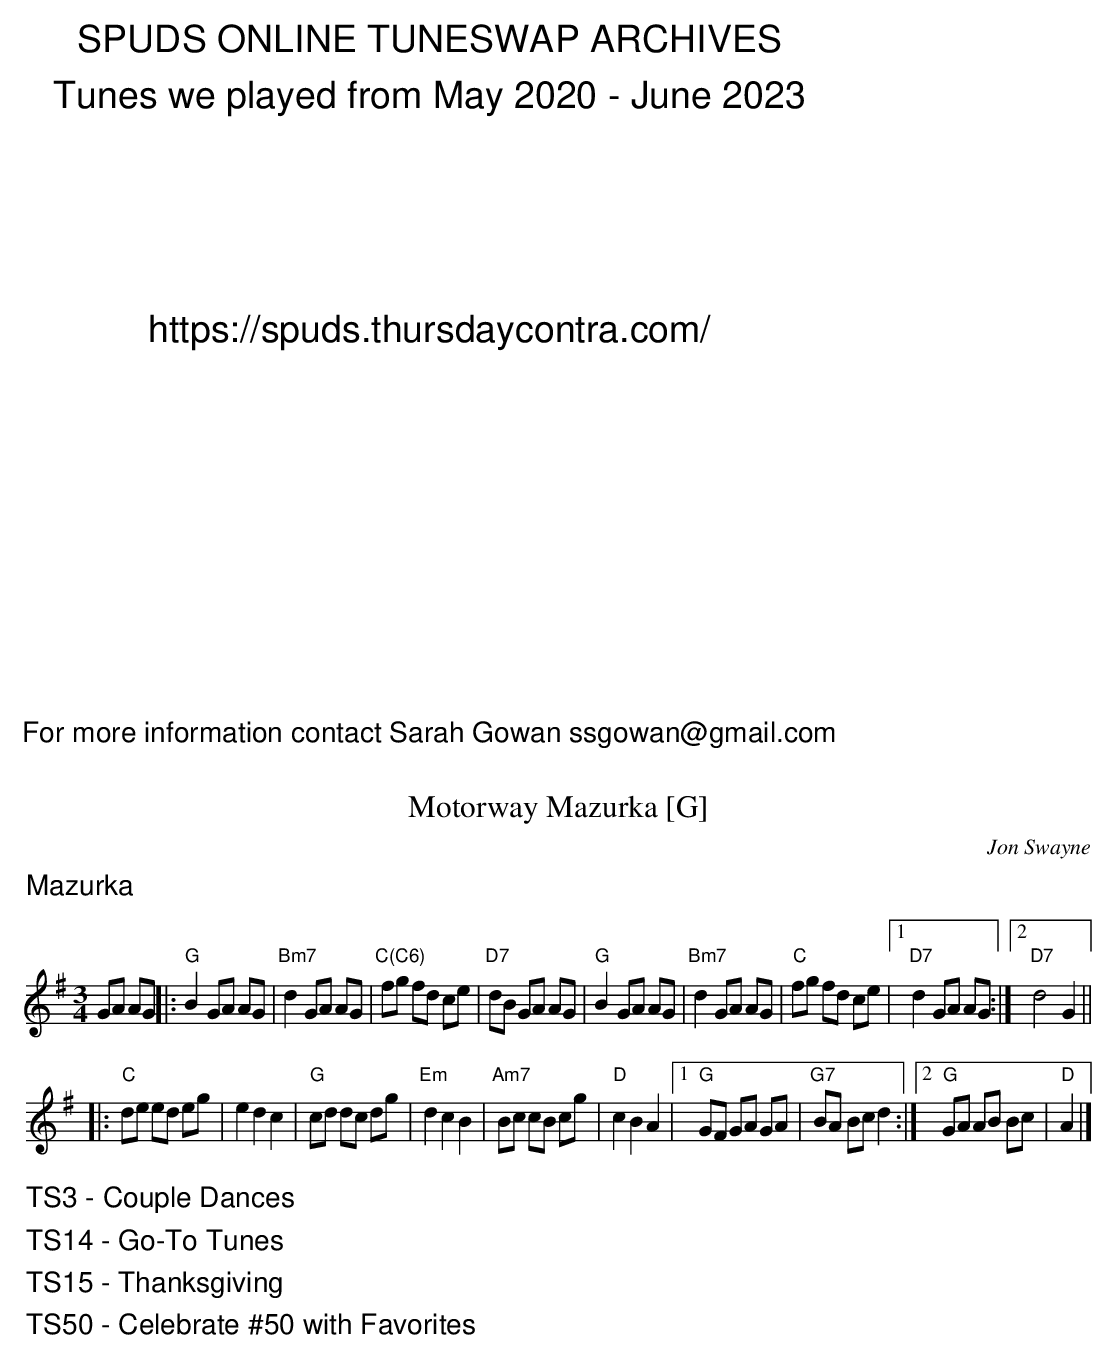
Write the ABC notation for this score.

X:1
T:Motorway Mazurka [G]
C:Jon Swayne
L:1/8
M:3/4
K:Gmaj
%%text Mazurka
%%text
GA AG|:"G"B2 GA AG|"Bm7"d2 GA AG|"C(C6)"fg fd ce|"D7"dB GA AG|\
"G"B2 GA AG|"Bm7"d2 GA AG|"C"fg fd ce|1"D7"d2 GA AG:|2"D7"d4 G2||
|:"C"de ed eg|e2 d2 c2|"G"cd dc dg|"Em"d2 c2 B2|"Am7"Bc cB cg|\
"D"c2 B2 A2|1"G"GF GA GA|"G7"BA Bc d2:|2"G"GA AB Bc|"D"A2|]
